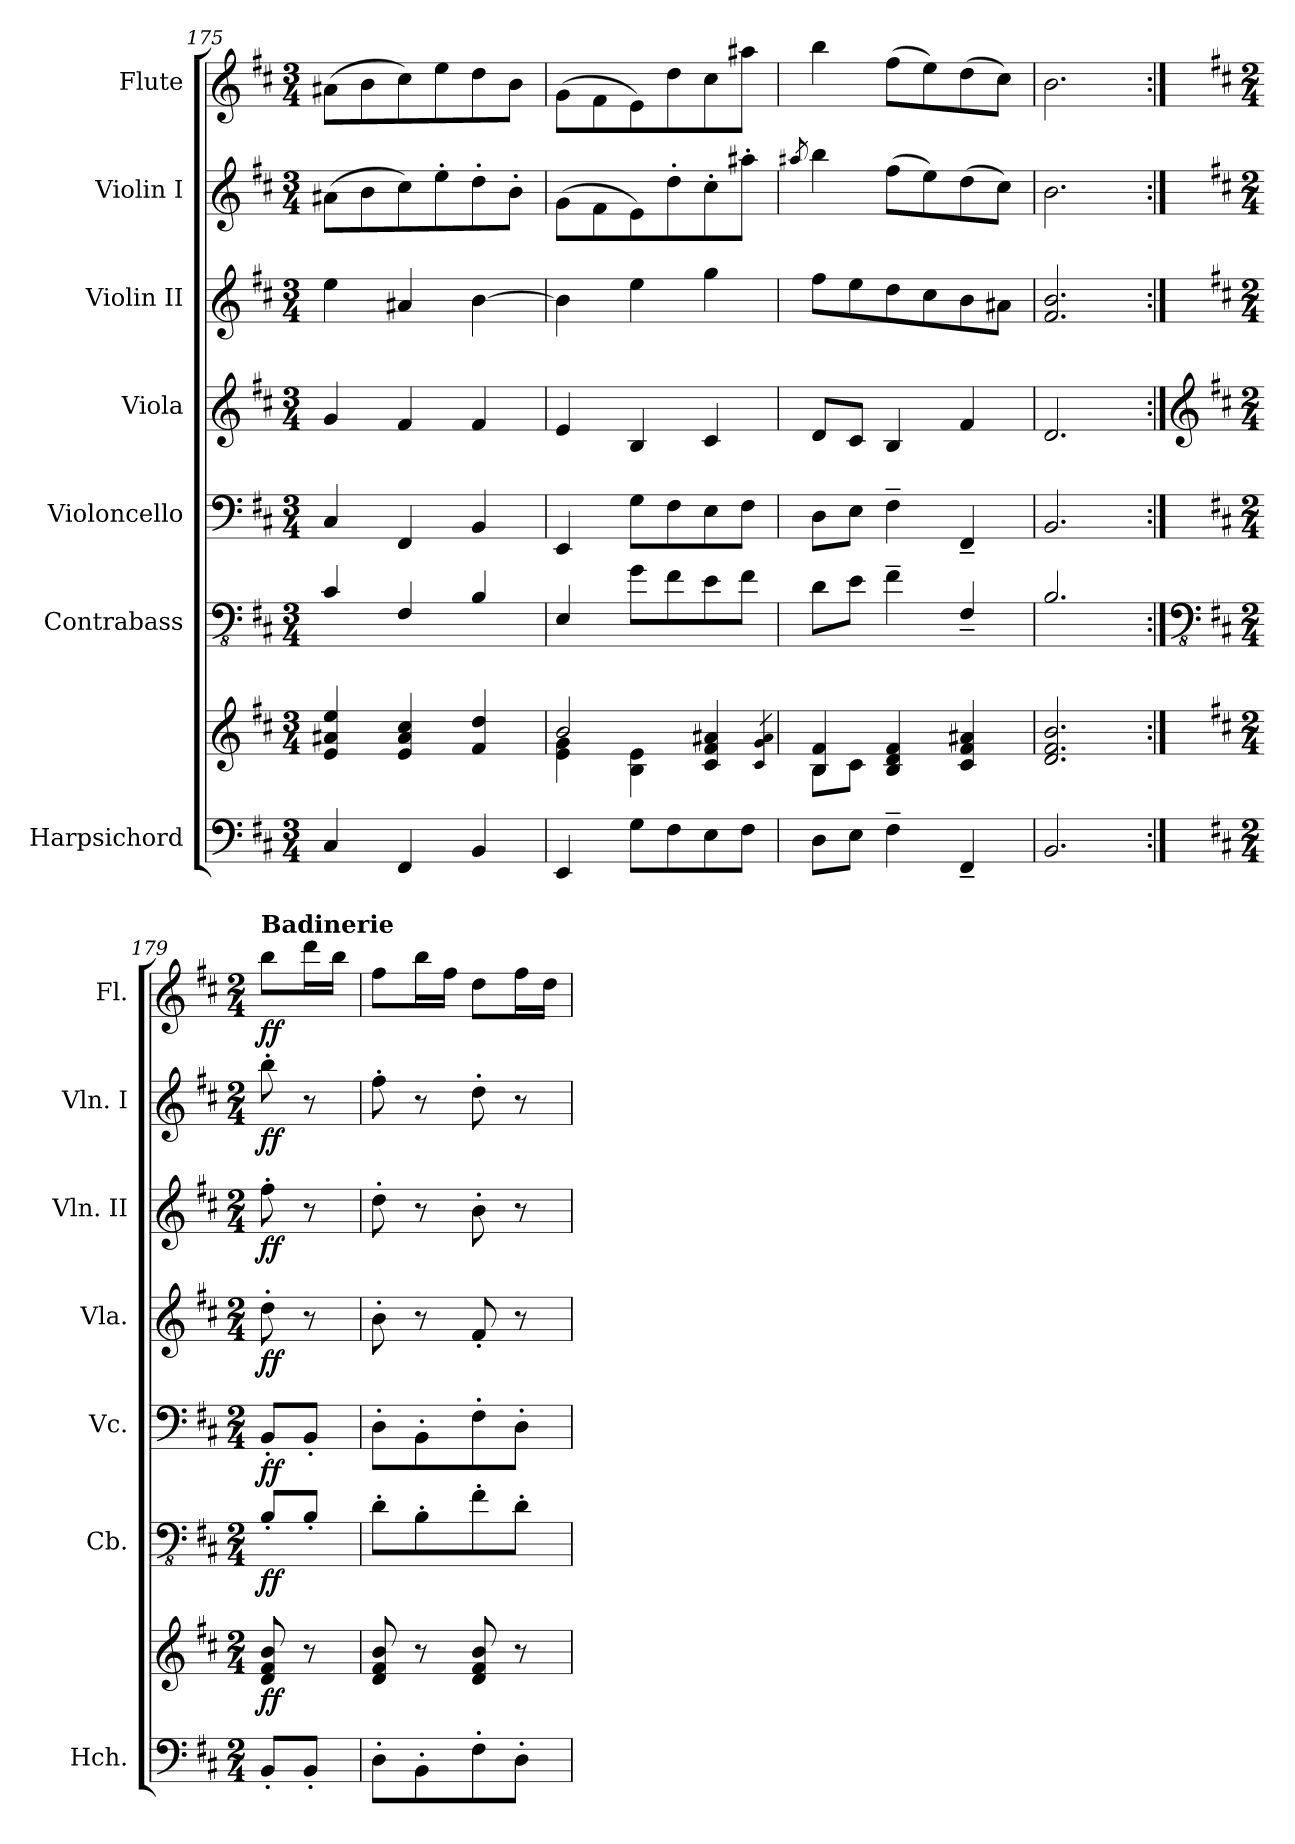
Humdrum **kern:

**kern	**kern	**dynam	**kern	**dynam	**kern	**dynam	**kern	**dynam	**kern	**dynam	**kern	**dynam	**kern	**dynam
*part7	*part7	*part7	*part6	*part6	*part5	*part5	*part4	*part4	*part3	*part3	*part2	*part2	*part1	*part1
*staff8	*staff7	*staff7/8	*staff6	*staff6	*staff5	*staff5	*staff4	*staff4	*staff3	*staff3	*staff2	*staff2	*staff1	*staff1
*I"Harpsichord	*	*	*I"Contrabass	*	*I"Violoncello	*	*I"Viola	*	*I"Violin II	*	*I"Violin I	*	*I"Flute	*
*I'Hch.	*	*	*I'Cb.	*	*I'Vc.	*	*I'Vla.	*	*I'Vln. II	*	*I'Vln. I	*	*I'Fl.	*
*clefF4	*clefG2	*	*clefFv4	*	*clefF4	*	*clefG2	*	*clefG2	*	*clefG2	*	*clefG2	*
*	*	*	*ITrd7c12	*	*	*	*	*	*	*	*	*	*	*
*k[f#c#]	*k[f#c#]	*	*k[f#c#]	*	*k[f#c#]	*	*k[f#c#]	*	*k[f#c#]	*	*k[f#c#]	*	*k[f#c#]	*
*M3/4	*M3/4	*	*M3/4	*	*M3/4	*	*M3/4	*	*M3/4	*	*M3/4	*	*M3/4	*
=175	=175	=175	=175	=175	=175	=175	=175	=175	=175	=175	=175	=175	=175	=175
4C#/	4e/ 4a#X/ 4ee/	.	4CC#/	.	4C#/	.	4g/	.	4ee\	.	(8a#X\L	.	(8a#X\L	.
.	.	.	.	.	.	.	.	.	.	.	8b\	.	8b\	.
4FF#/	4e/ 4a#/ 4cc#/	.	4FFF#/	.	4FF#/	.	4f#/	.	4a#X/	.	8cc#\)	.	8cc#\)	.
.	.	.	.	.	.	.	.	.	.	.	8ee'\	.	8ee\	.
4BB/	4f#/ 4dd/	.	4BBB/	.	4BB/	.	4f#/	.	[4b\	.	8dd'\	.	8dd\	.
.	.	.	.	.	.	.	.	.	.	.	8b'\J	.	8b\J	.
=176	=176	=176	=176	=176	=176	=176	=176	=176	=176	=176	=176	=176	=176	=176
*	*^	*	*	*	*	*	*	*	*	*	*	*	*	*
4EE/	2b/	4e\ 4g\	.	4EEE/	.	4EE/	.	4e/	.	4b\]	.	(8g\L	.	(8g\L	.
.	.	.	.	.	.	.	.	.	.	.	.	8f#\	.	8f#\	.
8G\L	.	4B\ 4e\	.	8GG\L	.	8G\L	.	4B/	.	4ee\	.	8e\)	.	8e\)	.
8F#\	.	.	.	8FF#\	.	8F#\	.	.	.	.	.	8dd'\	.	8dd\	.
8E\	4c#/ 4f#/ 4a#X/	4ryy	.	8EE\	.	8E\	.	4c#/	.	4gg\	.	8cc#'\	.	8cc#\	.
8F#\J	.	.	.	8FF#\J	.	8F#\J	.	.	.	.	.	8aa#X'\J	.	8aa#X\J	.
.	4qc#/ 4qg/ 4qa#/	.	.	.	.	.	.	.	.	.	.	.	.	.	.
=177	=177	=177	=177	=177	=177	=177	=177	=177	=177	=177	=177	=177	=177	=177	=177
*	*	*	*	*	*	*	*	*	*	*	*	*	*	*MM87	*
.	.	.	.	.	.	.	.	.	.	.	.	8qaa#X/	.	.	.
8D\L	4B/ 4f#/	8B\L	.	8DD\L	.	8D\L	.	8d/L	.	8ff#\L	.	4bb\	.	4bb\	.
8E\J	.	8c#\J	.	8EE\J	.	8E\J	.	8c#/J	.	8ee\	.	.	.	.	.
*	*	*	*	*	*	*	*	*	*	*	*	*	*	*MM73	*
4F#~\	4B/ 4d/ 4f#/	2ryy	.	4FF#~\	.	4F#~\	.	4B/	.	8dd\	.	(8ff#\L	.	(8ff#\L	.
.	.	.	.	.	.	.	.	.	.	8cc#\	.	8ee\)	.	8ee\)	.
4FF#~/	4c#/ 4f#/ 4a#X/	.	.	4FFF#~/	.	4FF#~/	.	4f#/	.	8b\	.	(8dd\	.	(8dd\	.
*	*	*	*	*	*	*	*	*	*	*	*	*	*	*MM55	*
.	.	.	.	.	.	.	.	.	.	8a#X\J	.	8cc#\J)	.	8cc#\J)	.
*	*v	*v	*	*	*	*	*	*	*	*	*	*	*	*	*
=178	=178	=178	=178	=178	=178	=178	=178	=178	=178	=178	=178	=178	=178	=178
*	*	*	*	*	*	*	*	*	*	*	*	*	*MM87	*
2.BB/	2.d/ 2.f#/ 2.b/	.	2.BBB/	.	2.BB/	.	2.d/	.	2.f#/ 2.b/	.	2.b\	.	2.b\	.
!!LO:PB:g=z
=179:|!	=179:|!	=179:|!	=179:|!	=179:|!	=179:|!	=179:|!	=179:|!	=179:|!	=179:|!	=179:|!	=179:|!	=179:|!	=179:|!	=179:|!
*	*	*	*clefFv4	*	*	*	*clefG2	*	*	*	*	*	*	*
*k[f#c#]	*k[f#c#]	*	*k[f#c#]	*	*k[f#c#]	*	*k[f#c#]	*	*k[f#c#]	*	*k[f#c#]	*	*k[f#c#]	*
*M2/4	*M2/4	*	*M2/4	*	*M2/4	*	*M2/4	*	*M2/4	*	*M2/4	*	*M2/4	*
*	*	*	*	*	*	*	*	*	*	*	*	*	*MM116	*
!	!	!	!	!	!	!	!	!	!	!	!	!	!LO:TX:a:B:t=Badinerie	!
!	!	!LO:DY:b	!	!	!	!	!	!	!	!	!	!	!	!
!	!	!LO:DY:n=1:b	!	!LO:DY:b	!	!	!	!	!	!	!	!	!	!
!	!	!	!	!LO:DY:n=1:b	!	!LO:DY:b	!	!	!	!	!	!	!	!
!	!	!	!	!	!	!LO:DY:n=1:b	!	!LO:DY:b	!	!	!	!	!	!
!	!	!	!	!	!	!	!	!LO:DY:n=1:b	!	!LO:DY:b	!	!	!	!
!	!	!	!	!	!	!	!	!	!	!LO:DY:n=1:b	!	!LO:DY:b	!	!
!	!	!	!	!	!	!	!	!	!	!	!	!LO:DY:n=1:b	!	!LO:DY:b
!	!	!	!	!	!	!	!	!	!	!	!	!	!	!LO:DY:n=1:b
8BB'/L	8d/ 8f#/ 8b/	f f	8BBB'/L	f f	8BB'/L	f f	8dd'\	f f	8ff#'\	f f	8bb'\	f f	8bb\L	f f
8BB'/J	8r	.	8BBB'/J	.	8BB'/J	.	8r	.	8r	.	8r	.	16ddd\L	.
.	.	.	.	.	.	.	.	.	.	.	.	.	16bb\JJ	.
=180	=180	=180	=180	=180	=180	=180	=180	=180	=180	=180	=180	=180	=180	=180
8D'\L	8d/ 8f#/ 8b/	.	8DD'\L	.	8D'\L	.	8b'\	.	8dd'\	.	8ff#'\	.	8ff#\L	.
8BB'\	8r	.	8BBB'\	.	8BB'\	.	8r	.	8r	.	8r	.	16bb\L	.
.	.	.	.	.	.	.	.	.	.	.	.	.	16ff#\JJ	.
8F#'\	8d/ 8f#/ 8b/	.	8FF#'\	.	8F#'\	.	8f#'/	.	8b'\	.	8dd'\	.	8dd\L	.
8D'\J	8r	.	8DD'\J	.	8D'\J	.	8r	.	8r	.	8r	.	16ff#\L	.
.	.	.	.	.	.	.	.	.	.	.	.	.	16dd\JJ	.
=	=	=	=	=	=	=	=	=	=	=	=	=	=	=
*-	*-	*-	*-	*-	*-	*-	*-	*-	*-	*-	*-	*-	*-	*-
